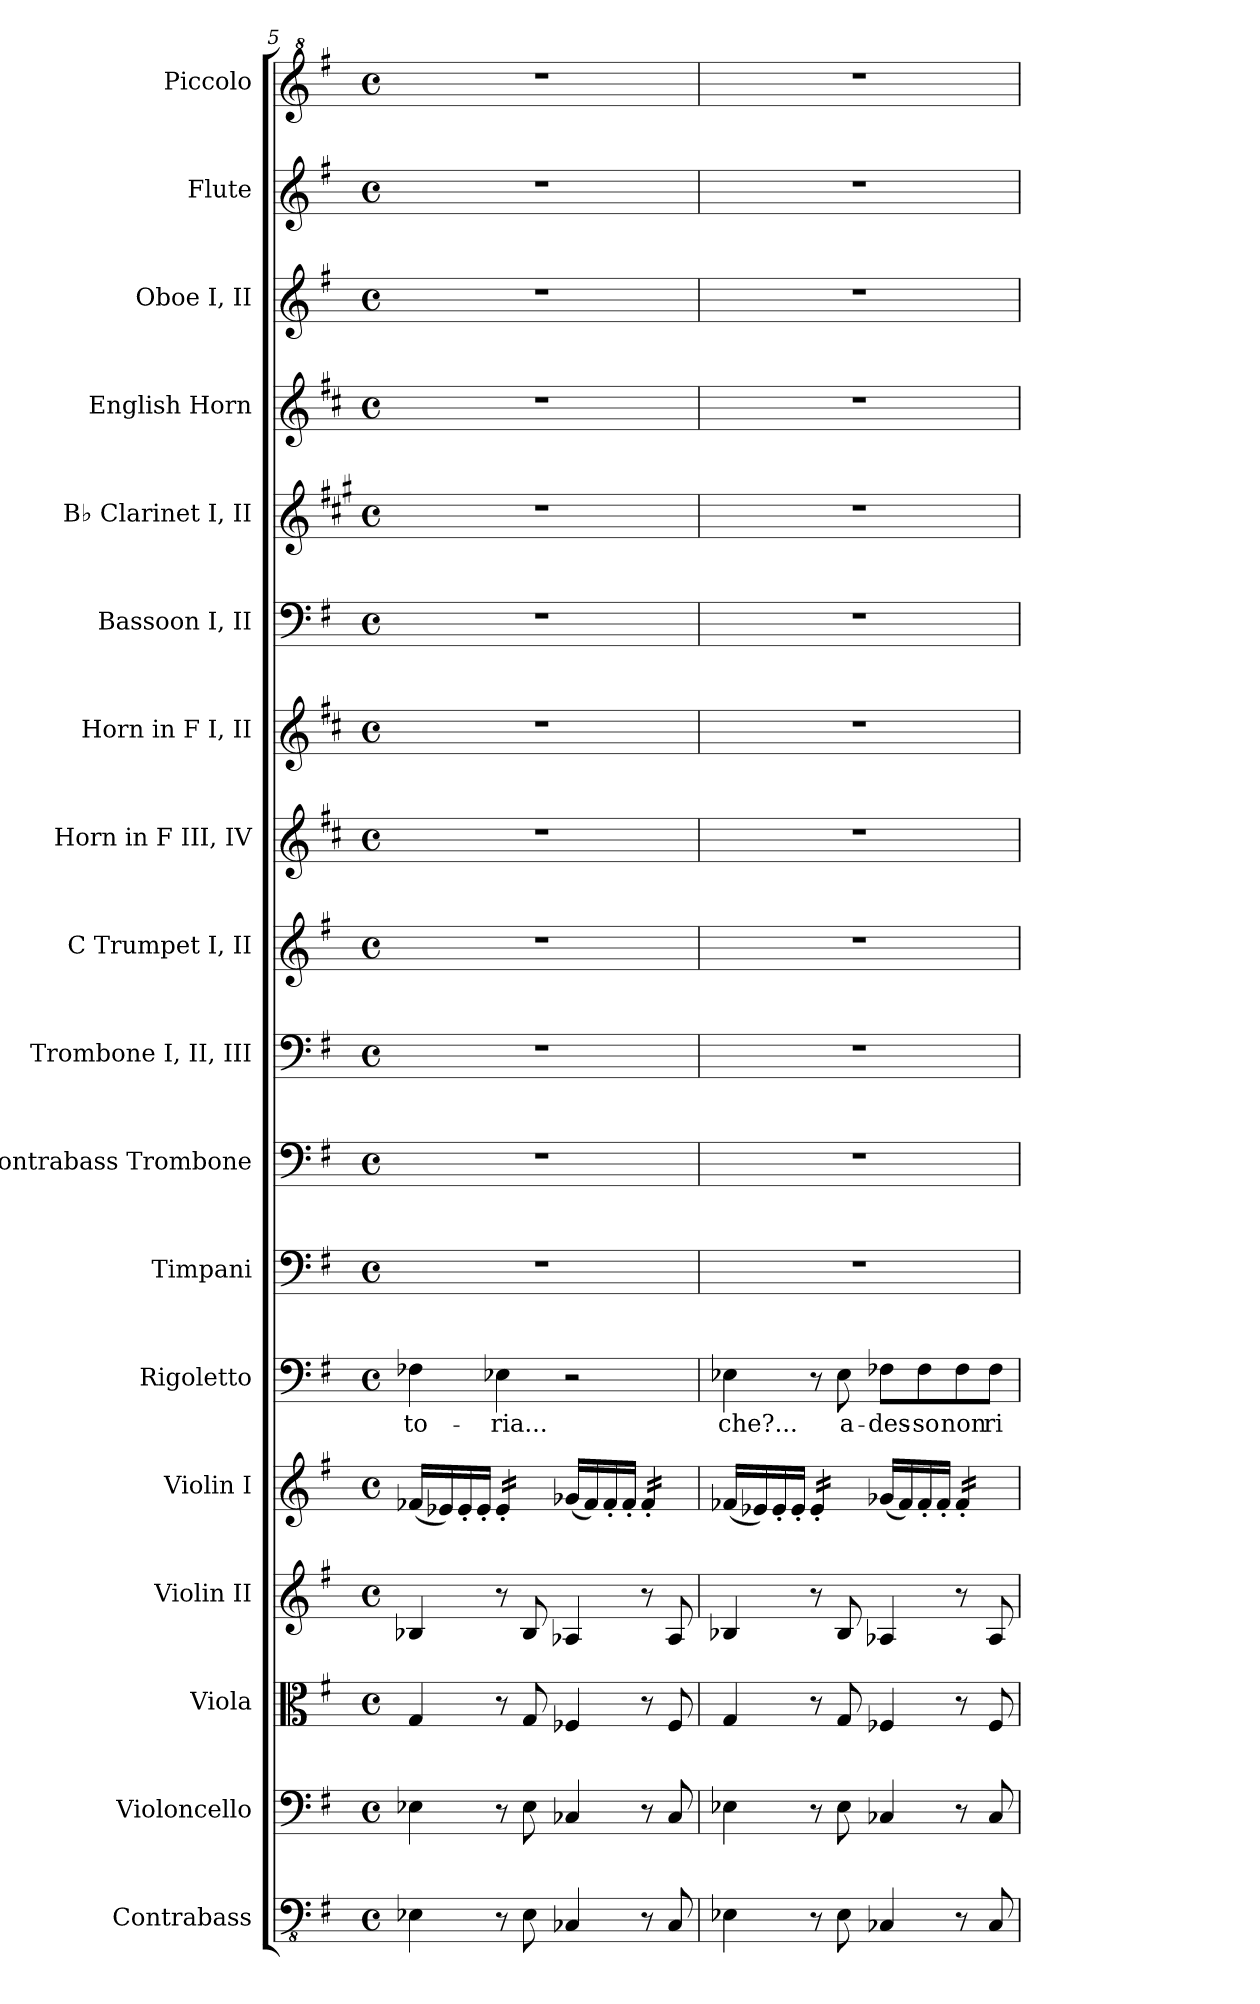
**kern	**kern	**kern	**kern	**kern	**kern	**text	**kern	**kern	**kern	**kern	**kern	**kern	**kern	**kern	**kern	**kern	**kern	**kern
*part18	*part17	*part16	*part15	*part14	*part13	*part13	*part12	*part11	*part10	*part9	*part8	*part7	*part6	*part5	*part4	*part3	*part2	*part1
*staff18	*staff17	*staff16	*staff15	*staff14	*staff13	*staff13	*staff12	*staff11	*staff10	*staff9	*staff8	*staff7	*staff6	*staff5	*staff4	*staff3	*staff2	*staff1
*I"Contrabass	*I"Violoncello	*I"Viola	*I"Violin II	*I"Violin I	*I"Rigoletto	*	*I"Timpani	*I"Contrabass  Trombone	*I"Trombone I, II, III	*I"C Trumpet I, II	*I"Horn in F III, IV	*I"Horn in F I, II	*I"Bassoon I, II	*I"B♭ Clarinet I, II	*I"English Horn	*I"Oboe I, II	*I"Flute	*I"Piccolo
*I'Cb.	*I'Vc.	*I'Vla.	*I'Vln. II	*I'Vln. I	*I'R.	*	*I'Timp.	*I'Cb.  Tbn.	*I'Tbn. I-III	*I'C Tpt. I, II	*	*	*I'Bsn. I, II	*I'B♭ Cl. I, II	*I'E. Hn.	*I'Ob. I, II	*I'Fl.	*I'Picc.
*clefFv4	*clefF4	*clefC3	*clefG2	*clefG2	*clefF4	*	*clefF4	*clefF4	*clefF4	*clefG2	*clefG2	*clefG2	*clefF4	*clefG2	*clefG2	*clefG2	*clefG2	*clefG^2
*	*	*	*	*	*	*	*	*	*	*	*ITrd4c7	*ITrd4c7	*	*ITrd1c2	*ITrd4c7	*	*	*ITrd-7c-12
*k[f#]	*k[f#]	*k[f#]	*k[f#]	*k[f#]	*k[f#]	*	*k[f#]	*k[f#]	*k[f#]	*k[f#]	*k[f#]	*k[f#]	*k[f#]	*k[f#]	*k[f#]	*k[f#]	*k[f#]	*k[f#]
*M4/4	*M4/4	*M4/4	*M4/4	*M4/4	*M4/4	*	*M4/4	*M4/4	*M4/4	*M4/4	*M4/4	*M4/4	*M4/4	*M4/4	*M4/4	*M4/4	*M4/4	*M4/4
*met(c)	*met(c)	*met(c)	*met(c)	*met(c)	*met(c)	*	*met(c)	*met(c)	*met(c)	*met(c)	*met(c)	*met(c)	*met(c)	*met(c)	*met(c)	*met(c)	*met(c)	*met(c)
=5	=5	=5	=5	=5	=5	=5	=5	=5	=5	=5	=5	=5	=5	=5	=5	=5	=5	=5
4EE-X\	4E-X\	4G/	4B-X/	(16f-X/LL	4F-X\	-to-	1r	1r	1r	1r	1r	1r	1r	1r	1r	1r	1r	1r
.	.	.	.	16e-X/)	.	.	.	.	.	.	.	.	.	.	.	.	.	.
.	.	.	.	16e-'/	.	.	.	.	.	.	.	.	.	.	.	.	.	.
.	.	.	.	16e-'/JJ	.	.	.	.	.	.	.	.	.	.	.	.	.	.
*	*	*	*	*tremolo	*	*	*	*	*	*	*	*	*	*	*	*	*	*
8r	8r	8r	8r	16e-'/LL	4E-X\	-ria...	.	.	.	.	.	.	.	.	.	.	.	.
.	.	.	.	16e-'/	.	.	.	.	.	.	.	.	.	.	.	.	.	.
8EE-\	8E-\	8G/	8B-/	16e-'/	.	.	.	.	.	.	.	.	.	.	.	.	.	.
.	.	.	.	16e-'/JJ	.	.	.	.	.	.	.	.	.	.	.	.	.	.
*	*	*	*	*Xtremolo	*	*	*	*	*	*	*	*	*	*	*	*	*	*
4CC-X/	4C-X/	4F-X/	4A-X/	(16g-X/LL	2r	.	.	.	.	.	.	.	.	.	.	.	.	.
.	.	.	.	16f-/)	.	.	.	.	.	.	.	.	.	.	.	.	.	.
.	.	.	.	16f-'/	.	.	.	.	.	.	.	.	.	.	.	.	.	.
.	.	.	.	16f-'/JJ	.	.	.	.	.	.	.	.	.	.	.	.	.	.
*	*	*	*	*tremolo	*	*	*	*	*	*	*	*	*	*	*	*	*	*
8r	8r	8r	8r	16f-'/LL	.	.	.	.	.	.	.	.	.	.	.	.	.	.
.	.	.	.	16f-'/	.	.	.	.	.	.	.	.	.	.	.	.	.	.
8CC-/	8C-/	8F-/	8A-/	16f-'/	.	.	.	.	.	.	.	.	.	.	.	.	.	.
.	.	.	.	16f-'/JJ	.	.	.	.	.	.	.	.	.	.	.	.	.	.
*	*	*	*	*Xtremolo	*	*	*	*	*	*	*	*	*	*	*	*	*	*
=6	=6	=6	=6	=6	=6	=6	=6	=6	=6	=6	=6	=6	=6	=6	=6	=6	=6	=6
4EE-X\	4E-X\	4G/	4B-X/	(16f-X/LL	4E-X\	che?...	1r	1r	1r	1r	1r	1r	1r	1r	1r	1r	1r	1r
.	.	.	.	16e-X/)	.	.	.	.	.	.	.	.	.	.	.	.	.	.
.	.	.	.	16e-'/	.	.	.	.	.	.	.	.	.	.	.	.	.	.
.	.	.	.	16e-'/JJ	.	.	.	.	.	.	.	.	.	.	.	.	.	.
*	*	*	*	*tremolo	*	*	*	*	*	*	*	*	*	*	*	*	*	*
8r	8r	8r	8r	16e-'/LL	8r	.	.	.	.	.	.	.	.	.	.	.	.	.
.	.	.	.	16e-'/	.	.	.	.	.	.	.	.	.	.	.	.	.	.
8EE-\	8E-\	8G/	8B-/	16e-'/	8E-\	a-	.	.	.	.	.	.	.	.	.	.	.	.
.	.	.	.	16e-'/JJ	.	.	.	.	.	.	.	.	.	.	.	.	.	.
*	*	*	*	*Xtremolo	*	*	*	*	*	*	*	*	*	*	*	*	*	*
4CC-X/	4C-X/	4F-X/	4A-X/	(16g-X/LL	8F-X\L	-des-	.	.	.	.	.	.	.	.	.	.	.	.
.	.	.	.	16f-/)	.	.	.	.	.	.	.	.	.	.	.	.	.	.
.	.	.	.	16f-'/	8F-\	-so	.	.	.	.	.	.	.	.	.	.	.	.
.	.	.	.	16f-'/JJ	.	.	.	.	.	.	.	.	.	.	.	.	.	.
*	*	*	*	*tremolo	*	*	*	*	*	*	*	*	*	*	*	*	*	*
8r	8r	8r	8r	16f-'/LL	8F-\	non	.	.	.	.	.	.	.	.	.	.	.	.
.	.	.	.	16f-'/	.	.	.	.	.	.	.	.	.	.	.	.	.	.
8CC-/	8C-/	8F-/	8A-/	16f-'/	8F-\J	ri-	.	.	.	.	.	.	.	.	.	.	.	.
.	.	.	.	16f-'/JJ	.	.	.	.	.	.	.	.	.	.	.	.	.	.
*	*	*	*	*Xtremolo	*	*	*	*	*	*	*	*	*	*	*	*	*	*
=	=	=	=	=	=	=	=	=	=	=	=	=	=	=	=	=	=	=
*-	*-	*-	*-	*-	*-	*-	*-	*-	*-	*-	*-	*-	*-	*-	*-	*-	*-	*-
